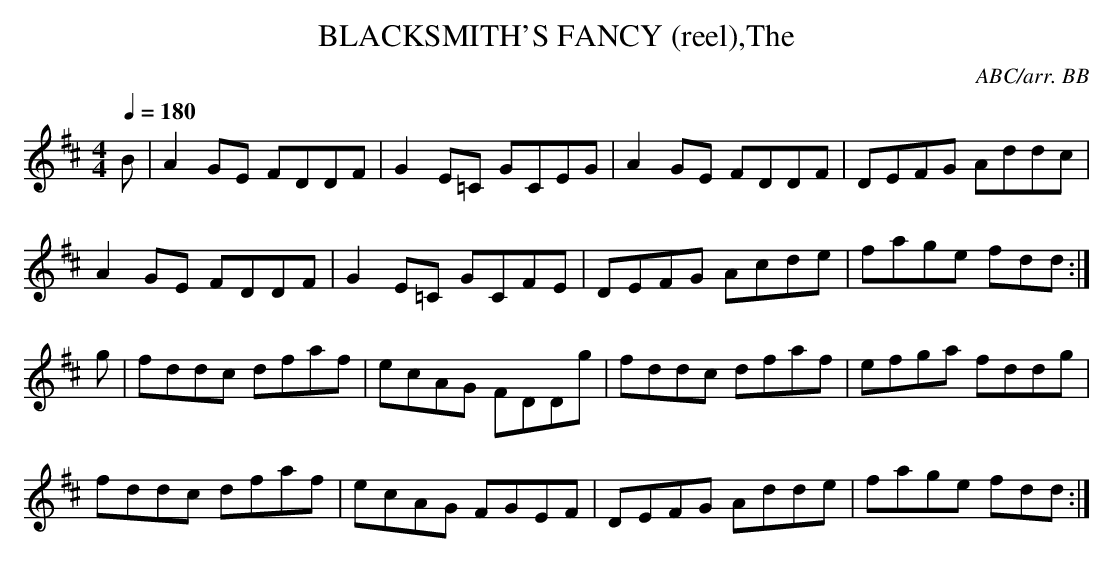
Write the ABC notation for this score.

X:1
T:BLACKSMITH'S FANCY (reel),The
C:ABC/arr. BB
M:4/4
Q:1/4=180
K:D
B|A2GE FDDF|G2E=C GCEG|A2GE FDDF|DEFG Addc|
A2GE FDDF|G2E=C GCFE|DEFG Acde|fage fdd:|
g|fddc dfaf|ecAG FDDg|fddc dfaf|efga fddg|
fddc dfaf|ecAG FGEF|DEFG Adde|fage fdd:|
